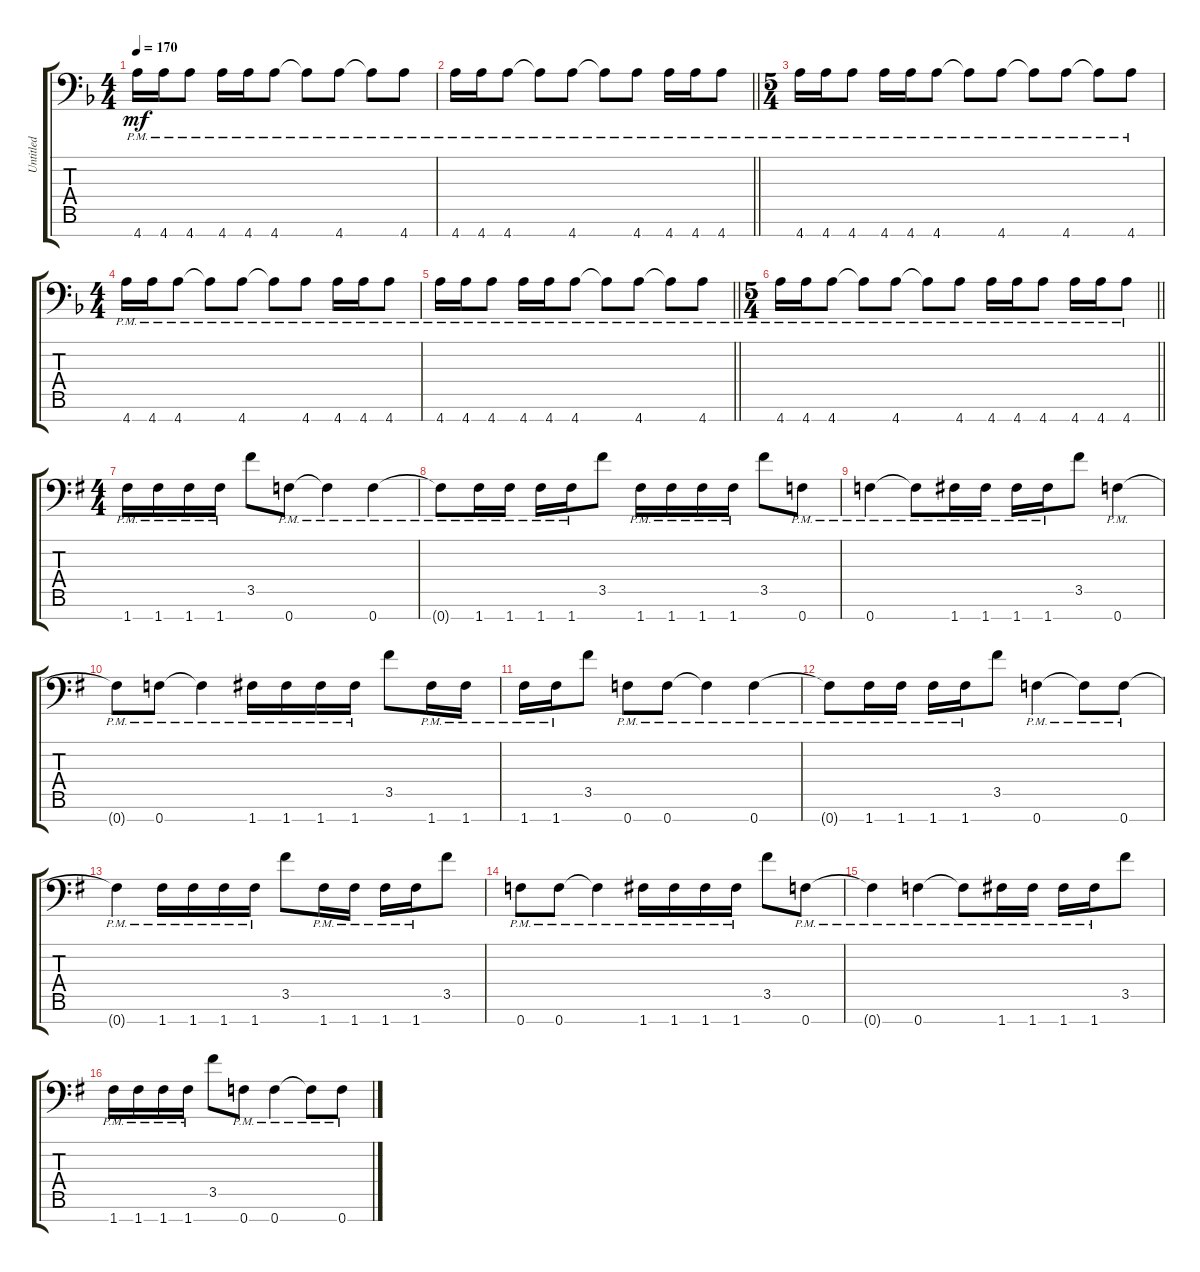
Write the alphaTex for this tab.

\track ("Untitled" "Untitled") {instrument overdrivenguitar}
\staff {score tabs}
\tuning (Bb3 F3 Db3 Ab2 Eb2 Bb1 F1) {hide}
\ts (4 4)
\tempo 170
\clef f4
\ks f
4.7{pm}.16{ot 8vb dy mf} 4.7{pm}.16{ot 8vb} 4.7{pm}.8{ot 8vb} 4.7{pm}.16{ot 8vb} 4.7{pm}.16{ot 8vb} 4.7{pm}.8{ot 8vb} 4.7{pm t}.8{ot 8vb} 4.7{pm}.8{ot 8vb} 4.7{pm t}.8{ot 8vb} 4.7{pm}.8{ot 8vb} |
\barLineRight lightlight
4.7{pm}.16{ot 8vb} 4.7{pm}.16{ot 8vb} 4.7{pm}.8{ot 8vb} 4.7{pm t}.8{ot 8vb} 4.7{pm}.8{ot 8vb} 4.7{pm t}.8{ot 8vb} 4.7{pm}.8{ot 8vb} 4.7{pm}.16{ot 8vb} 4.7{pm}.16{ot 8vb} 4.7{pm}.8{ot 8vb} |
\ts (5 4)
4.7{pm}.16{ot 8vb} 4.7{pm}.16{ot 8vb} 4.7{pm}.8{ot 8vb} 4.7{pm}.16{ot 8vb} 4.7{pm}.16{ot 8vb} 4.7{pm}.8{ot 8vb} 4.7{pm t}.8{ot 8vb} 4.7{pm}.8{ot 8vb} 4.7{pm t}.8{ot 8vb} 4.7{pm}.8{ot 8vb} 4.7{pm t}.8{ot 8vb} 4.7{pm}.8{ot 8vb} |
\ts (4 4)
4.7{pm}.16{ot 8vb} 4.7{pm}.16{ot 8vb} 4.7{pm}.8{ot 8vb} 4.7{pm t}.8{ot 8vb} 4.7{pm}.8{ot 8vb} 4.7{pm t}.8{ot 8vb} 4.7{pm}.8{ot 8vb} 4.7{pm}.16{ot 8vb} 4.7{pm}.16{ot 8vb} 4.7{pm}.8{ot 8vb} |
\barLineRight lightlight
4.7{pm}.16{ot 8vb} 4.7{pm}.16{ot 8vb} 4.7{pm}.8{ot 8vb} 4.7{pm}.16{ot 8vb} 4.7{pm}.16{ot 8vb} 4.7{pm}.8{ot 8vb} 4.7{pm t}.8{ot 8vb} 4.7{pm}.8{ot 8vb} 4.7{pm t}.8{ot 8vb} 4.7{pm}.8{ot 8vb} |
\ts (5 4)
\barLineRight lightlight
4.7{pm}.16{ot 8vb} 4.7{pm}.16{ot 8vb} 4.7{pm}.8{ot 8vb} 4.7{pm t}.8{ot 8vb} 4.7{pm}.8{ot 8vb} 4.7{pm t}.8{ot 8vb} 4.7{pm}.8{ot 8vb} 4.7{pm}.16{ot 8vb} 4.7{pm}.16{ot 8vb} 4.7{pm}.8{ot 8vb} 4.7{pm}.16{ot 8vb} 4.7{pm}.16{ot 8vb} 4.7{pm}.8{ot 8vb} |
\ts (4 4)
\ks g
1.7{pm}.16{ot 8vb} 1.7{pm}.16{ot 8vb} 1.7{pm}.16{ot 8vb} 1.7{pm}.16{ot 8vb} 3.5.8{ot 8vb} 0.7{pm}.8{ot 8vb} 0.7{pm t}.4{ot 8vb} 0.7{pm}.4{ot 8vb} |
0.7{pm t}.8{ot 8vb} 1.7{pm}.16{ot 8vb} 1.7{pm}.16{ot 8vb} 1.7{pm}.16{ot 8vb} 1.7{pm}.16{ot 8vb} 3.5.8{ot 8vb} 1.7{pm}.16{ot 8vb} 1.7{pm}.16{ot 8vb} 1.7{pm}.16{ot 8vb} 1.7{pm}.16{ot 8vb} 3.5.8{ot 8vb} 0.7{pm}.8{ot 8vb} |
0.7{pm}.4{ot 8vb} 0.7{pm t}.8{ot 8vb} 1.7{pm}.16{ot 8vb} 1.7{pm}.16{ot 8vb} 1.7{pm}.16{ot 8vb} 1.7{pm}.16{ot 8vb} 3.5.8{ot 8vb} 0.7{pm}.4{ot 8vb} |
0.7{pm t}.8{ot 8vb} 0.7{pm}.8{ot 8vb} 0.7{pm t}.4{ot 8vb} 1.7{pm}.16{ot 8vb} 1.7{pm}.16{ot 8vb} 1.7{pm}.16{ot 8vb} 1.7{pm}.16{ot 8vb} 3.5.8{ot 8vb} 1.7{pm}.16{ot 8vb} 1.7{pm}.16{ot 8vb} |
1.7{pm}.16{ot 8vb} 1.7{pm}.16{ot 8vb} 3.5.8{ot 8vb} 0.7{pm}.8{ot 8vb} 0.7{pm}.8{ot 8vb} 0.7{pm t}.4{ot 8vb} 0.7{pm}.4{ot 8vb} |
0.7{pm t}.8{ot 8vb} 1.7{pm}.16{ot 8vb} 1.7{pm}.16{ot 8vb} 1.7{pm}.16{ot 8vb} 1.7{pm}.16{ot 8vb} 3.5.8{ot 8vb} 0.7{pm}.4{ot 8vb} 0.7{pm t}.8{ot 8vb} 0.7{pm}.8{ot 8vb} |
0.7{pm t}.4{ot 8vb} 1.7{pm}.16{ot 8vb} 1.7{pm}.16{ot 8vb} 1.7{pm}.16{ot 8vb} 1.7{pm}.16{ot 8vb} 3.5.8{ot 8vb} 1.7{pm}.16{ot 8vb} 1.7{pm}.16{ot 8vb} 1.7{pm}.16{ot 8vb} 1.7{pm}.16{ot 8vb} 3.5.8{ot 8vb} |
0.7{pm}.8{ot 8vb} 0.7{pm}.8{ot 8vb} 0.7{pm t}.4{ot 8vb} 1.7{pm}.16{ot 8vb} 1.7{pm}.16{ot 8vb} 1.7{pm}.16{ot 8vb} 1.7{pm}.16{ot 8vb} 3.5.8{ot 8vb} 0.7{pm}.8{ot 8vb} |
0.7{pm t}.4{ot 8vb} 0.7{pm}.4{ot 8vb} 0.7{pm t}.8{ot 8vb} 1.7{pm}.16{ot 8vb} 1.7{pm}.16{ot 8vb} 1.7{pm}.16{ot 8vb} 1.7{pm}.16{ot 8vb} 3.5.8{ot 8vb} |
1.7{pm}.16{ot 8vb} 1.7{pm}.16{ot 8vb} 1.7{pm}.16{ot 8vb} 1.7{pm}.16{ot 8vb} 3.5.8{ot 8vb} 0.7{pm}.8{ot 8vb} 0.7{pm}.4{ot 8vb} 0.7{pm t}.8{ot 8vb} 0.7{pm}.8{ot 8vb}
